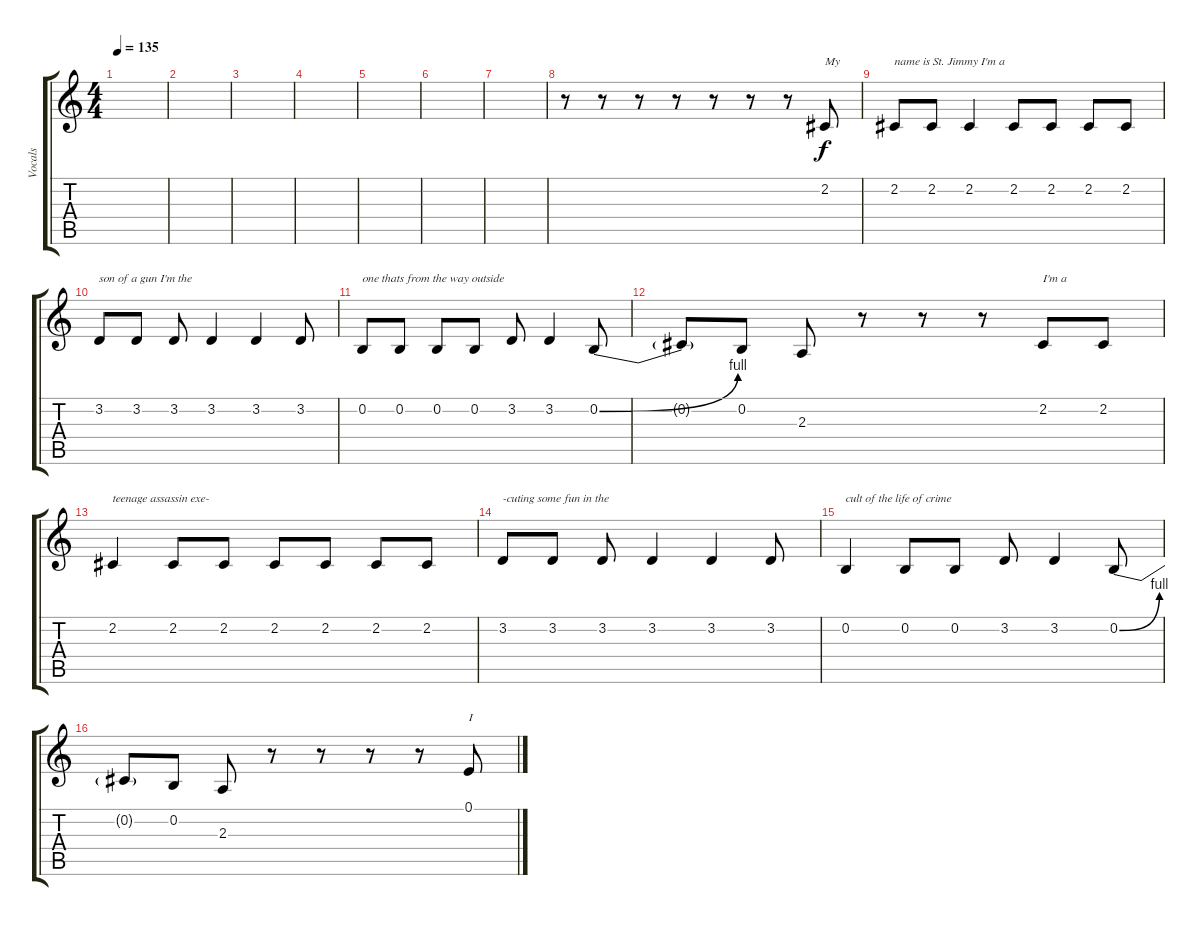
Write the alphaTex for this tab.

\track ("Vocals" "Vocals") {instrument tenorsax}
\staff {score tabs}
\tuning (E4 B3 G3 D3 A2 E2) {hide}
\ts (4 4)
\tempo 135
\clef g2
\ks c
|
|
|
|
|
|
|
r.8 r.8 r.8 r.8 r.8 r.8 r.8 2.2.8{txt "My"} |
2.2.8{txt "name is St. Jimmy I'm a"} 2.2.8 2.2.4 2.2.8 2.2.8 2.2.8 2.2.8 |
3.2.8{txt "son of a gun I'm the"} 3.2.8 3.2.8 3.2.4 3.2.4 3.2.8 |
0.2.8{txt "one thats from the way outside"} 0.2.8 0.2.8 0.2.8 3.2.8 3.2.4 0.2{be (bend 0 0 60 4)}.8 |
0.2{t}.8 0.2.8 2.3.8 r.8 r.8 r.8 2.2.8{txt "I'm a"} 2.2.8 |
2.2.4{txt "teenage assassin exe-"} 2.2.8 2.2.8 2.2.8 2.2.8 2.2.8 2.2.8 |
3.2.8{txt "-cuting some fun in the"} 3.2.8 3.2.8 3.2.4 3.2.4 3.2.8 |
0.2.4{txt "cult of the life of crime"} 0.2.8 0.2.8 3.2.8 3.2.4 0.2{be (bend 0 0 60 4)}.8 |
0.2{t}.8 0.2.8 2.3.8 r.8 r.8 r.8 r.8 0.1.8{txt "I"}
